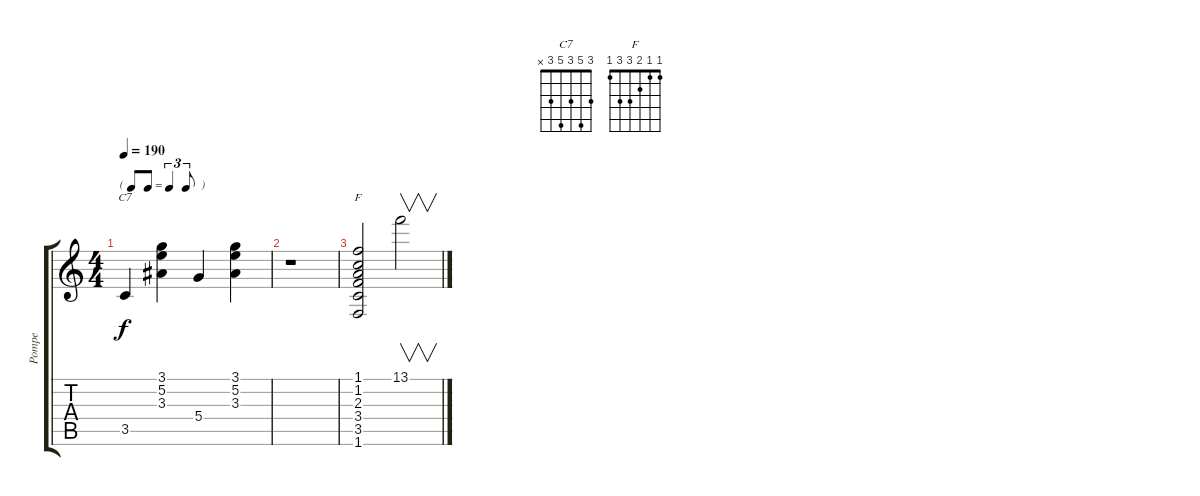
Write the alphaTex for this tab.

\track ("Pompe" "Pompe") {instrument acousticguitarnylon}
\staff {score tabs}
\tuning (E4 B3 G3 D3 A2 E2) {hide}
\chord ("C7" 3 5 3 5 3 x)
\chord ("F" 1 1 2 3 3 1)
\ts (4 4)
\tf triplet8th
\tempo 190
\clef g2
\ks c
3.5.4{ch "C7" dy f} (3.1 5.2 3.3).4 5.4.4 (3.1 5.2 3.3).4 |
r.1 |
(1.1 1.2 2.3 3.4 3.5 1.6).2{ch "F"} 13.1.2{v}
